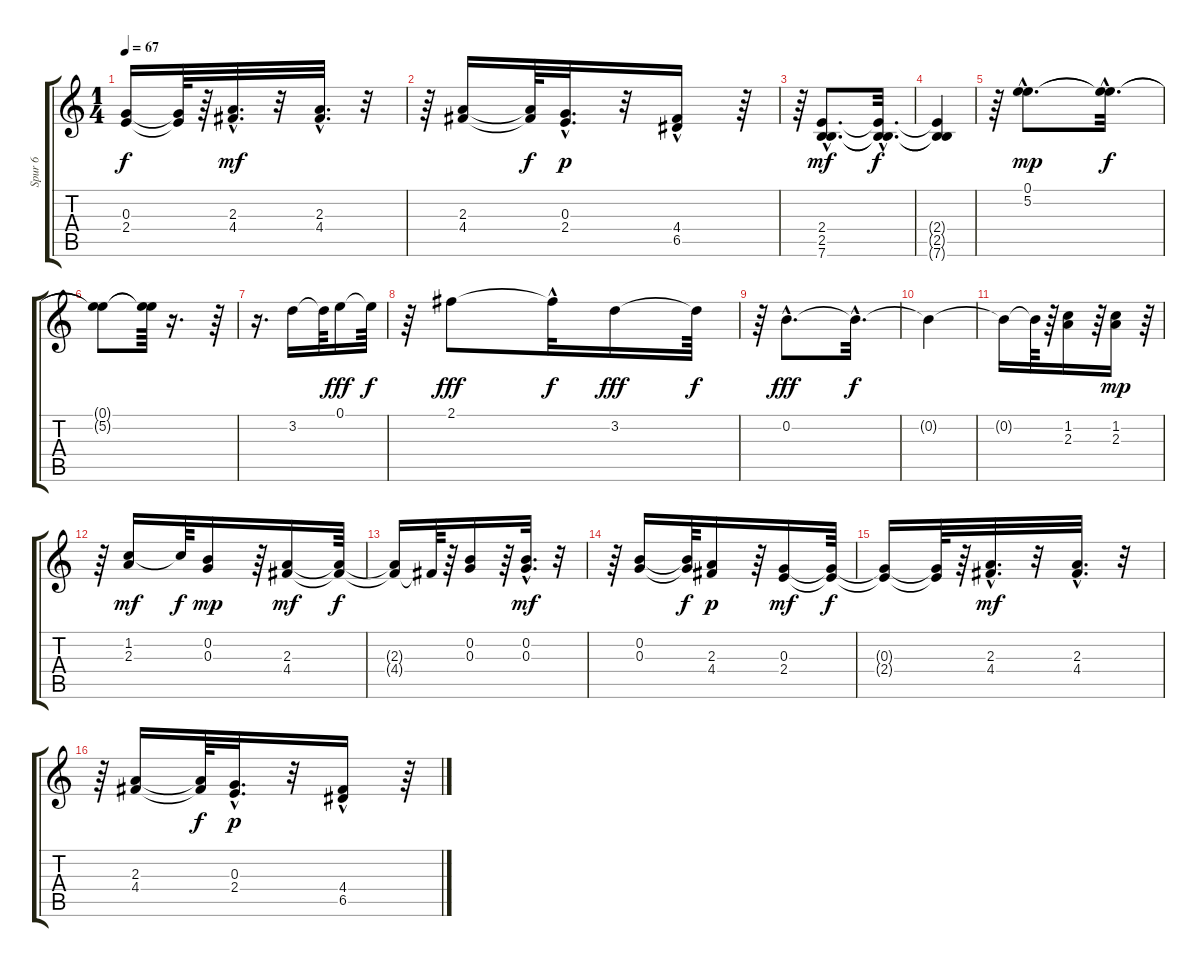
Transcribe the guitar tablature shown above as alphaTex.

\track ("Spur 6" "Spur 6") {instrument acousticguitarnylon}
\staff {score tabs}
\tuning (E4 B3 G3 D3 A2 E2) {hide}
\ts (1 4)
\tempo 67
\clef g2
\ks c
(0.3{t} 2.4{t}).16{dy f} (0.3{t} 2.4{t}).64 r.64 (2.3{hac} 4.4{hac}).32{d dy mf} r.32 (2.3{hac} 4.4{hac}).32{d} r.32 |
r.64 (2.3 4.4).16 (2.3{t} 4.4{t}).64{dy f} (0.3{hac} 2.4{hac}).32{d dy p} r.32 (4.4 6.5{hac}).16 r.64 |
r.64 (2.4{hac} 2.5{hac} 7.6{hac}).8{d dy mf} (2.4{hac t} 2.5{hac t} 7.6{hac t}).32{d dy f} |
(2.4{t} 2.5{t} 7.6{t}).4 |
r.64 (0.1{hac} 5.2{hac}).8{d dy mp} (0.1{hac t} 5.2{hac t}).32{d dy f} |
(0.1{t} 5.2{t}).8 (0.1{t} 5.2{t}).64 r.16{d} r.64 |
r.16{d} 3.2.16 3.2{t}.64 0.1.16{dy fff} 0.1{t}.64{dy f} |
r.64 2.1.8{dy fff} 2.1{hac t}.32{dy f} 3.2.16{dy fff} 3.2{t}.64{dy f} |
r.64 0.2{hac}.8{d dy fff} 0.2{hac t}.32{d dy f} |
0.2{t}.4 |
0.2{t}.16 0.2{t}.64 r.64 (1.2 2.3).16 r.64 (1.2 2.3).16{dy mp} r.64 |
r.64 (1.2 2.3).16{dy mf} 1.2{t}.64{dy f} (0.2 0.3).16{dy mp} r.64 (2.3 4.4).16{dy mf} (2.3{t} 4.4{t}).64{dy f} |
(2.3{t} 4.4{t}).16 4.4{t}.64 r.64 (0.2 0.3).16 r.64 (0.2{hac} 0.3{hac}).32{d dy mf} r.32 |
r.64 (0.2 0.3).16 (0.2{t} 0.3{t}).64{dy f} (2.3 4.4).16{dy p} r.64 (0.3 2.4).16{dy mf} (0.3{t} 2.4{t}).64{dy f} |
(0.3{t} 2.4{t}).16 (0.3{t} 2.4{t}).64 r.64 (2.3{hac} 4.4{hac}).32{d dy mf} r.32 (2.3{hac} 4.4{hac}).32{d} r.32 |
r.64 (2.3 4.4).16 (2.3{t} 4.4{t}).64{dy f} (0.3{hac} 2.4{hac}).32{d dy p} r.32 (4.4 6.5{hac}).16 r.64
